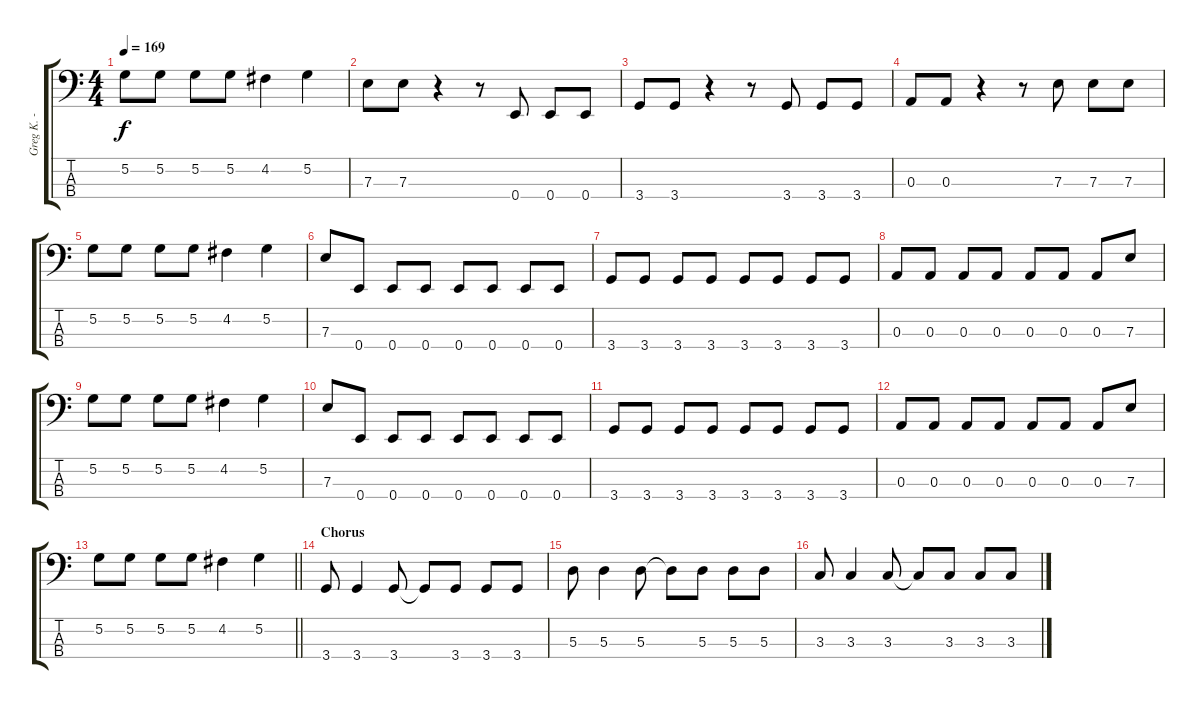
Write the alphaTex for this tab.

\track ("Greg K. - Bass" "Greg K. - ") {instrument electricbasspick}
\staff {score tabs}
\tuning (G2 D2 A1 E1) {hide}
\ts (4 4)
\tempo 169
\clef f4
\ks c
5.2.8{dy f} 5.2.8 5.2.8 5.2.8 4.2.4 5.2.4 |
7.3.8 7.3.8 r.4 r.8 0.4.8 0.4.8 0.4.8 |
3.4.8 3.4.8 r.4 r.8 3.4.8 3.4.8 3.4.8 |
0.3.8 0.3.8 r.4 r.8 7.3.8 7.3.8 7.3.8 |
5.2.8 5.2.8 5.2.8 5.2.8 4.2.4 5.2.4 |
7.3.8 0.4.8 0.4.8 0.4.8 0.4.8 0.4.8 0.4.8 0.4.8 |
3.4.8 3.4.8 3.4.8 3.4.8 3.4.8 3.4.8 3.4.8 3.4.8 |
0.3.8 0.3.8 0.3.8 0.3.8 0.3.8 0.3.8 0.3.8 7.3.8 |
5.2.8 5.2.8 5.2.8 5.2.8 4.2.4 5.2.4 |
7.3.8 0.4.8 0.4.8 0.4.8 0.4.8 0.4.8 0.4.8 0.4.8 |
3.4.8 3.4.8 3.4.8 3.4.8 3.4.8 3.4.8 3.4.8 3.4.8 |
0.3.8 0.3.8 0.3.8 0.3.8 0.3.8 0.3.8 0.3.8 7.3.8 |
\barLineRight lightlight
5.2.8 5.2.8 5.2.8 5.2.8 4.2.4 5.2.4 |
\section ("" "Chorus")
3.4.8 3.4.4 3.4.8 3.4{t}.8 3.4.8 3.4.8 3.4.8 |
5.3.8 5.3.4 5.3.8 5.3{t}.8 5.3.8 5.3.8 5.3.8 |
3.3.8 3.3.4 3.3.8 3.3{t}.8 3.3.8 3.3.8 3.3.8
